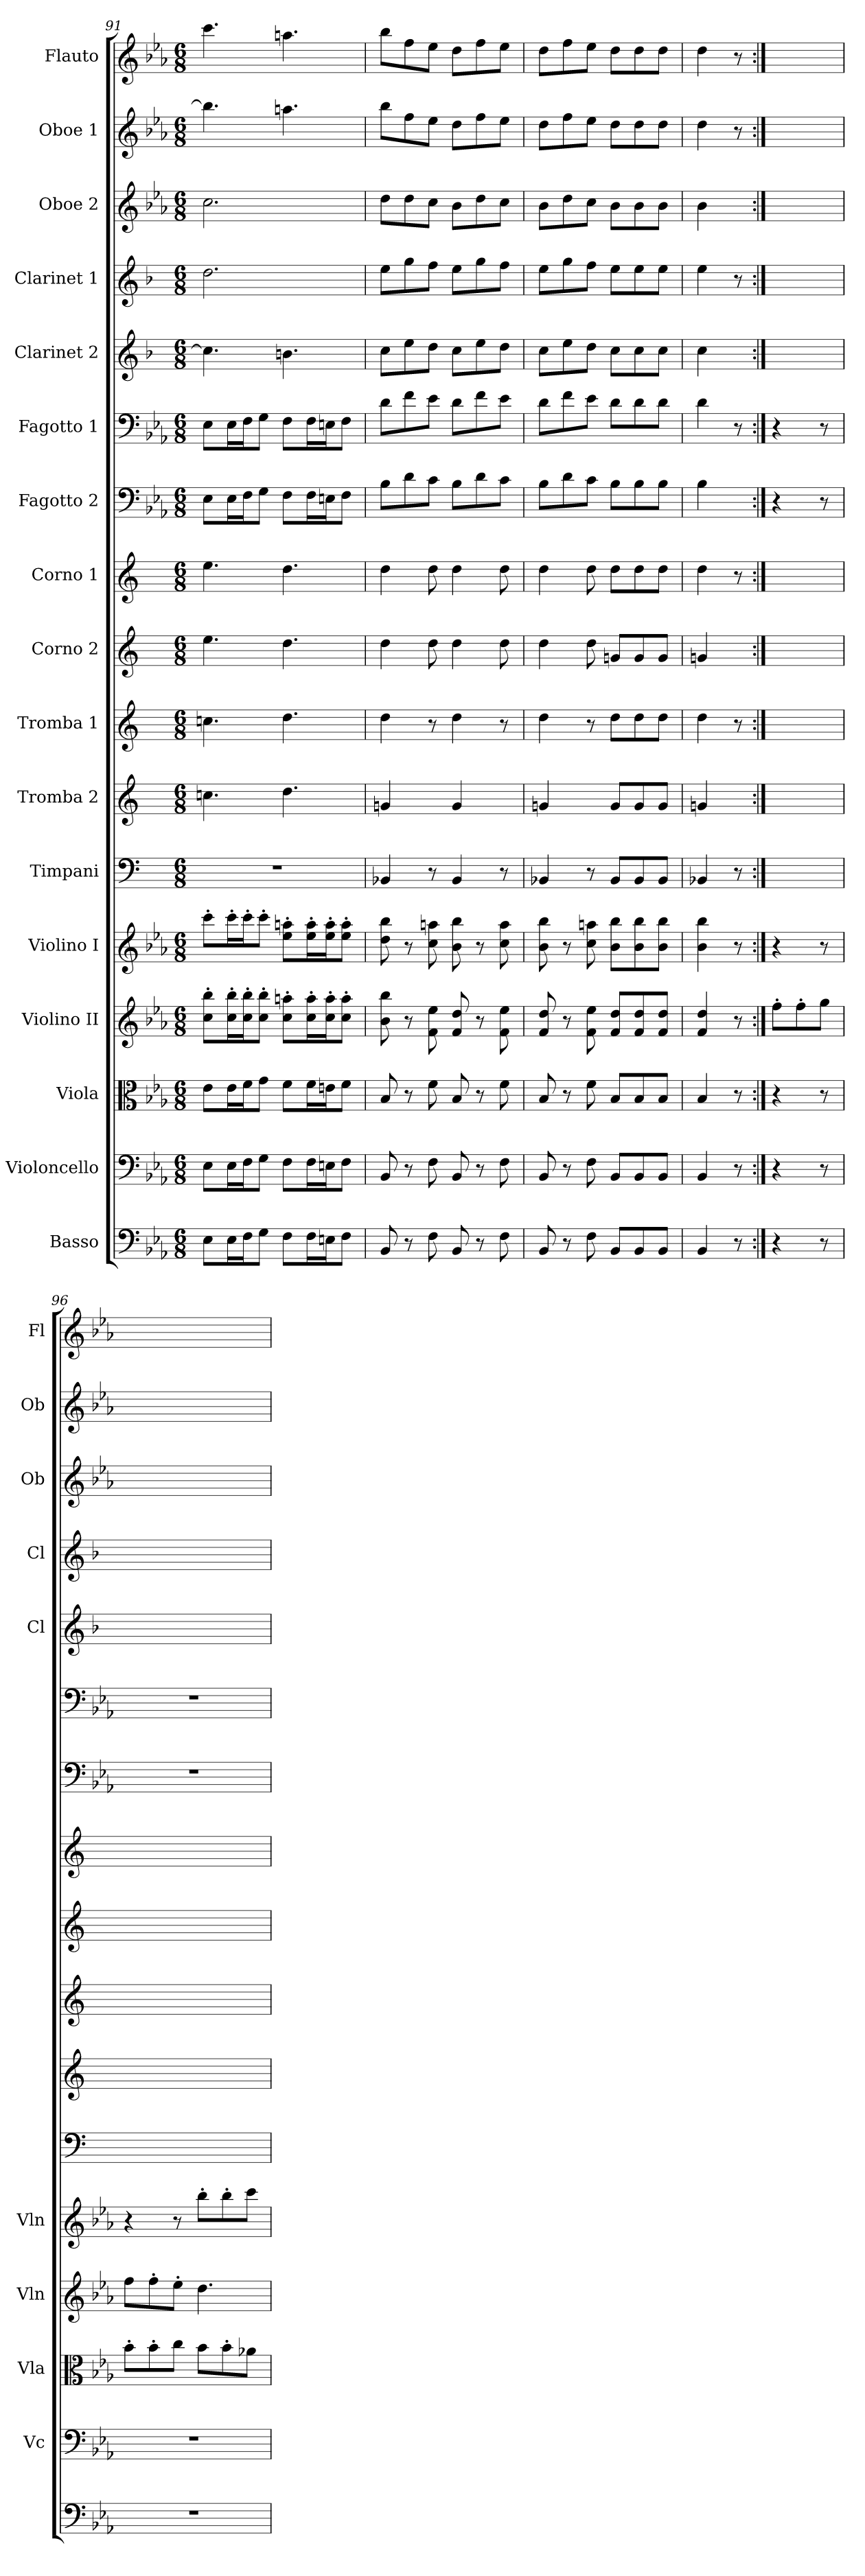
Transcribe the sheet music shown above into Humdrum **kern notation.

**kern	**kern	**kern	**kern	**kern	**kern	**kern	**kern	**kern	**kern	**kern	**kern	**kern	**kern	**kern	**kern	**kern
*part17	*part16	*part15	*part14	*part13	*part12	*part11	*part10	*part9	*part8	*part7	*part6	*part5	*part4	*part3	*part2	*part1
*staff17	*staff16	*staff15	*staff14	*staff13	*staff12	*staff11	*staff10	*staff9	*staff8	*staff7	*staff6	*staff5	*staff4	*staff3	*staff2	*staff1
*I"Basso	*I"Violoncello	*I"Viola	*I"Violino II	*I"Violino I	*I"Timpani	*I"Tromba 2	*I"Tromba 1	*I"Corno 2	*I"Corno 1	*I"Fagotto 2	*I"Fagotto 1	*I"Clarinet 2	*I"Clarinet 1	*I"Oboe 2	*I"Oboe 1	*I"Flauto
*	*I'Vc	*I'Vla	*I'Vln	*I'Vln	*	*	*	*	*	*	*	*I'Cl	*I'Cl	*I'Ob	*I'Ob	*I'Fl
*clefF4	*clefF4	*clefC3	*clefG2	*clefG2	*clefF4	*clefG2	*clefG2	*clefG2	*clefG2	*clefF4	*clefF4	*clefG2	*clefG2	*clefG2	*clefG2	*clefG2
*ITrd7c12	*	*	*	*	*	*ITrd-2c-3	*ITrd-2c-3	*ITrd5c9	*ITrd5c9	*	*	*ITrd1c2	*ITrd1c2	*	*	*
*k[b-e-a-]	*k[b-e-a-]	*k[b-e-a-]	*k[b-e-a-]	*k[b-e-a-]	*	*	*	*	*	*k[b-e-a-]	*k[b-e-a-]	*k[b-e-a-]	*k[b-e-a-]	*k[b-e-a-]	*k[b-e-a-]	*k[b-e-a-]
*M6/8	*M6/8	*M6/8	*M6/8	*M6/8	*M6/8	*M6/8	*M6/8	*M6/8	*M6/8	*M6/8	*M6/8	*M6/8	*M6/8	*M6/8	*M6/8	*M6/8
=91	=91	=91	=91	=91	=91	=91	=91	=91	=91	=91	=91	=91	=91	=91	=91	=91
8EE-\L	8E-\L	8e-\L	8cc'\ 8bb-'\L	8ccc'\L	2.r	4.ee-X	4.ee-X	4.g	4.g	8E-\L	8E-\L	4.b-]	2.cc	2.cc	4.bb-]	4.ccc
16EE-\L	16E-\L	16e-\L	16cc'\ 16bb-'\L	16ccc'\L	.	.	.	.	.	16E-\L	16E-\L	.	.	.	.	.
16FF\J	16F\J	16f\J	16cc'\ 16bb-'\J	16ccc'\J	.	.	.	.	.	16F\J	16F\J	.	.	.	.	.
8GG\J	8G\J	8g\J	8cc'\ 8bb-'\J	8ccc'\J	.	.	.	.	.	8G\J	8G\J	.	.	.	.	.
8FF\L	8F\L	8f\L	8cc'\ 8aan'\L	8ee-'\ 8aan'\L	.	4.ff	4.ff	4.f	4.f	8F\L	8F\L	4.an	.	.	4.aan	4.aan
16FF\L	16F\L	16f\L	16cc'\ 16aa'\L	16ee-'\ 16aa'\L	.	.	.	.	.	16F\L	16F\L	.	.	.	.	.
16EEn\J	16En\J	16en\J	16cc'\ 16aa'\J	16ee-'\ 16aa'\J	.	.	.	.	.	16En\J	16En\J	.	.	.	.	.
8FF\J	8F\J	8f\J	8cc'\ 8aa'\J	8ee-'\ 8aa'\J	.	.	.	.	.	8F\J	8F\J	.	.	.	.	.
=92	=92	=92	=92	=92	=92	=92	=92	=92	=92	=92	=92	=92	=92	=92	=92	=92
8BBB-	8BB-	8B-	8b- 8bb-	8dd 8bb-	4BB-X	4b-X	4ff	4f	4f	8B-\L	8d\L	8b-\L	8dd\L	8dd\L	8bb-\L	8bb-\L
8r	8r	8r	8r	8r	.	.	.	.	.	8d\	8f\	8dd\	8ff\	8dd\	8ff\	8ff\
8FF	8F	8f	8f 8ee-	8cc 8aan	8r	8ryy	8r	8f	8f	8c\J	8e-\J	8cc\J	8ee-\J	8cc\J	8ee-\J	8ee-\J
8BBB-	8BB-	8B-	8f 8dd	8b- 8bb-	4BB-	4b-	4ff	4f	4f	8B-\L	8d\L	8b-\L	8dd\L	8b-\L	8dd\L	8dd\L
8r	8r	8r	8r	8r	.	.	.	.	.	8d\	8f\	8dd\	8ff\	8dd\	8ff\	8ff\
8FF	8F	8f	8f 8ee-	8cc 8aa	8r	8ryy	8r	8f	8f	8c\J	8e-\J	8cc\J	8ee-\J	8cc\J	8ee-\J	8ee-\J
=93	=93	=93	=93	=93	=93	=93	=93	=93	=93	=93	=93	=93	=93	=93	=93	=93
8BBB-	8BB-	8B-	8f 8dd	8b- 8bb-	4BB-X	4b-X	4ff	4f	4f	8B-\L	8d\L	8b-\L	8dd\L	8b-\L	8dd\L	8dd\L
8r	8r	8r	8r	8r	.	.	.	.	.	8d\	8f\	8dd\	8ff\	8dd\	8ff\	8ff\
8FF	8F	8f	8f 8ee-	8cc 8aan	8r	8ryy	8r	8f	8f	8c\J	8e-\J	8cc\J	8ee-\J	8cc\J	8ee-\J	8ee-\J
8BBB-/L	8BB-/L	8B-/L	8f/ 8dd/L	8b-\ 8bb-\L	8BB-/L	8b-/L	8ff\L	8B-X/L	8f\L	8B-\L	8d\L	8b-\L	8dd\L	8b-\L	8dd\L	8dd\L
8BBB-/	8BB-/	8B-/	8f/ 8dd/	8b-\ 8bb-\	8BB-/	8b-/	8ff\	8B-/	8f\	8B-\	8d\	8b-\	8dd\	8b-\	8dd\	8dd\
8BBB-/J	8BB-/J	8B-/J	8f/ 8dd/J	8b-\ 8bb-\J	8BB-/J	8b-/J	8ff\J	8B-/J	8f\J	8B-\J	8d\J	8b-\J	8dd\J	8b-\J	8dd\J	8dd\J
=94	=94	=94	=94	=94	=94	=94	=94	=94	=94	=94	=94	=94	=94	=94	=94	=94
4BBB-	4BB-	4B-	4f 4dd	4b- 4bb-	4BB-X	4b-X	4ff	4B-X	4f	4B-	4d	4b-	4dd	4b-	4dd	4dd
8r	8r	8r	8r	8r	8r	8ryy	8r	8ryy	8r	8ryy	8r	8ryy	8r	8ryy	8r	8r
=95:|!	=95:|!	=95:|!	=95:|!	=95:|!	=95:|!	=95:|!	=95:|!	=95:|!	=95:|!	=95:|!	=95:|!	=95:|!	=95:|!	=95:|!	=95:|!	=95:|!
4r	4r	4r	8ff'\L	4r	4.ryy	4.ryy	4.ryy	4.ryy	4.ryy	4r	4r	4.ryy	4.ryy	4.ryy	4.ryy	4.ryy
.	.	.	8ff'\	.	.	.	.	.	.	.	.	.	.	.	.	.
8r	8r	8r	8gg\J	8r	.	.	.	.	.	8r	8r	.	.	.	.	.
=96	=96	=96	=96	=96	=96	=96	=96	=96	=96	=96	=96	=96	=96	=96	=96	=96
2.r	2.r	8b-'\L	8ff\L	4r	2.ryy	2.ryy	2.ryy	2.ryy	2.ryy	2.r	2.r	2.ryy	2.ryy	2.ryy	2.ryy	2.ryy
.	.	8b-'\	8ff'\	.	.	.	.	.	.	.	.	.	.	.	.	.
.	.	8cc\J	8ee-'\J	8r	.	.	.	.	.	.	.	.	.	.	.	.
.	.	8b-\L	4.dd	8bb-'\L	.	.	.	.	.	.	.	.	.	.	.	.
.	.	8b-'\	.	8bb-'\	.	.	.	.	.	.	.	.	.	.	.	.
.	.	8a-X\J	.	8ccc\J	.	.	.	.	.	.	.	.	.	.	.	.
=	=	=	=	=	=	=	=	=	=	=	=	=	=	=	=	=
*-	*-	*-	*-	*-	*-	*-	*-	*-	*-	*-	*-	*-	*-	*-	*-	*-
